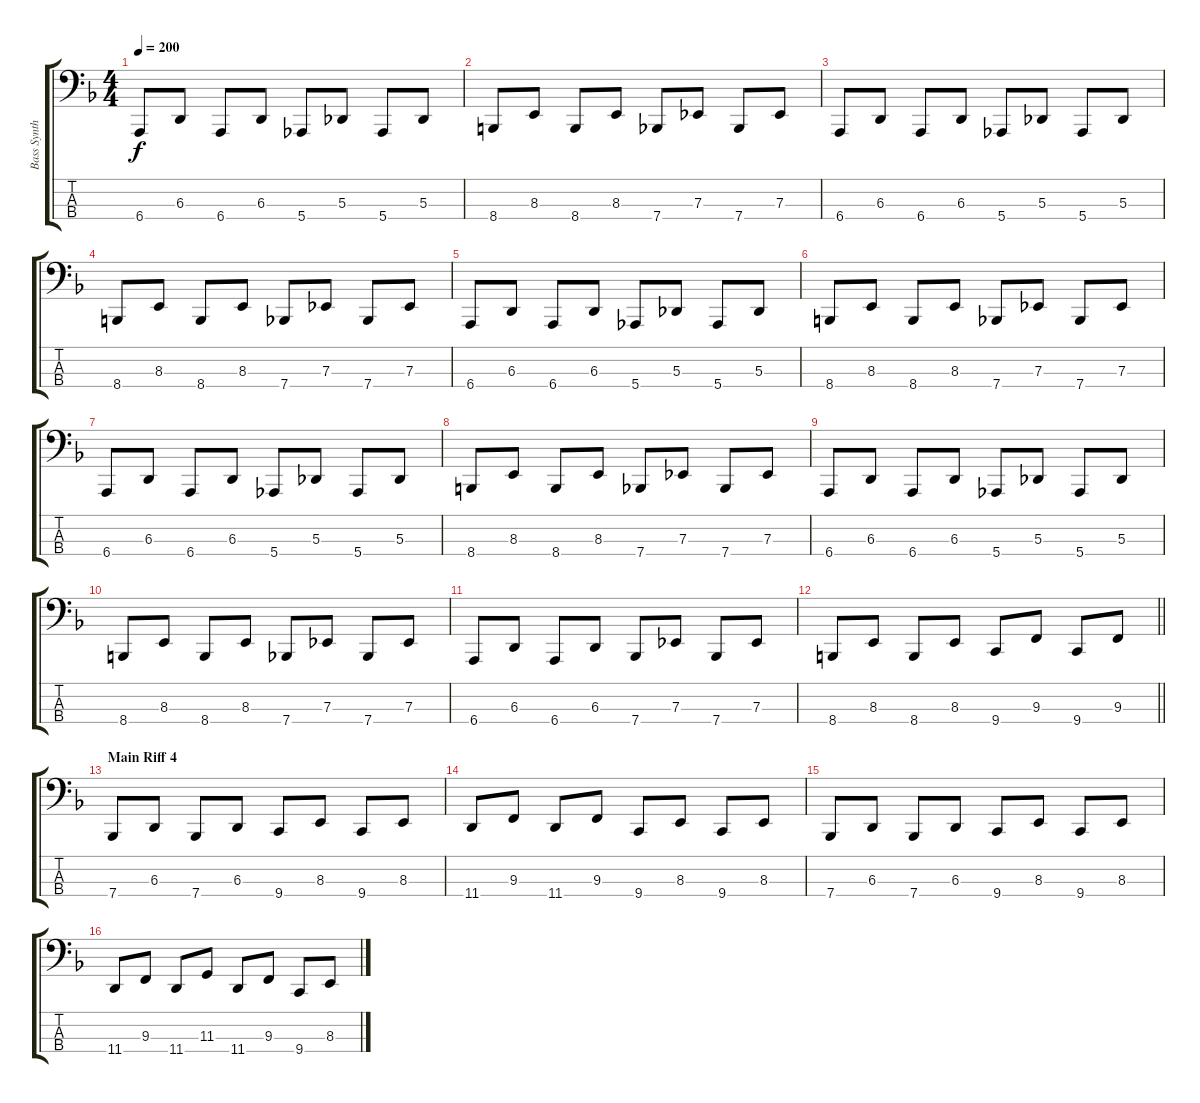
\track ("Bass Synth" "Bass Synth") {instrument lead8bassandlead}
\staff {score tabs}
\tuning (Gb2 Db2 Ab1 Eb1) {hide}
\ts (4 4)
\tempo 200
\clef f4
\ks dminor
6.4.8{dy f} 6.3.8 6.4.8 6.3.8 5.4.8 5.3.8 5.4.8 5.3.8 |
8.4.8 8.3.8 8.4.8 8.3.8 7.4.8 7.3.8 7.4.8 7.3.8 |
6.4.8 6.3.8 6.4.8 6.3.8 5.4.8 5.3.8 5.4.8 5.3.8 |
8.4.8 8.3.8 8.4.8 8.3.8 7.4.8 7.3.8 7.4.8 7.3.8 |
6.4.8 6.3.8 6.4.8 6.3.8 5.4.8 5.3.8 5.4.8 5.3.8 |
8.4.8 8.3.8 8.4.8 8.3.8 7.4.8 7.3.8 7.4.8 7.3.8 |
6.4.8 6.3.8 6.4.8 6.3.8 5.4.8 5.3.8 5.4.8 5.3.8 |
8.4.8 8.3.8 8.4.8 8.3.8 7.4.8 7.3.8 7.4.8 7.3.8 |
6.4.8 6.3.8 6.4.8 6.3.8 5.4.8 5.3.8 5.4.8 5.3.8 |
8.4.8 8.3.8 8.4.8 8.3.8 7.4.8 7.3.8 7.4.8 7.3.8 |
6.4.8 6.3.8 6.4.8 6.3.8 7.4.8 7.3.8 7.4.8 7.3.8 |
\barLineRight lightlight
8.4.8 8.3.8 8.4.8 8.3.8 9.4.8 9.3.8 9.4.8 9.3.8 |
\section ("" "Main Riff 4")
7.4.8 6.3.8 7.4.8 6.3.8 9.4.8 8.3.8 9.4.8 8.3.8 |
11.4.8 9.3.8 11.4.8 9.3.8 9.4.8 8.3.8 9.4.8 8.3.8 |
7.4.8 6.3.8 7.4.8 6.3.8 9.4.8 8.3.8 9.4.8 8.3.8 |
11.4.8 9.3.8 11.4.8 11.3.8 11.4.8 9.3.8 9.4.8 8.3.8
